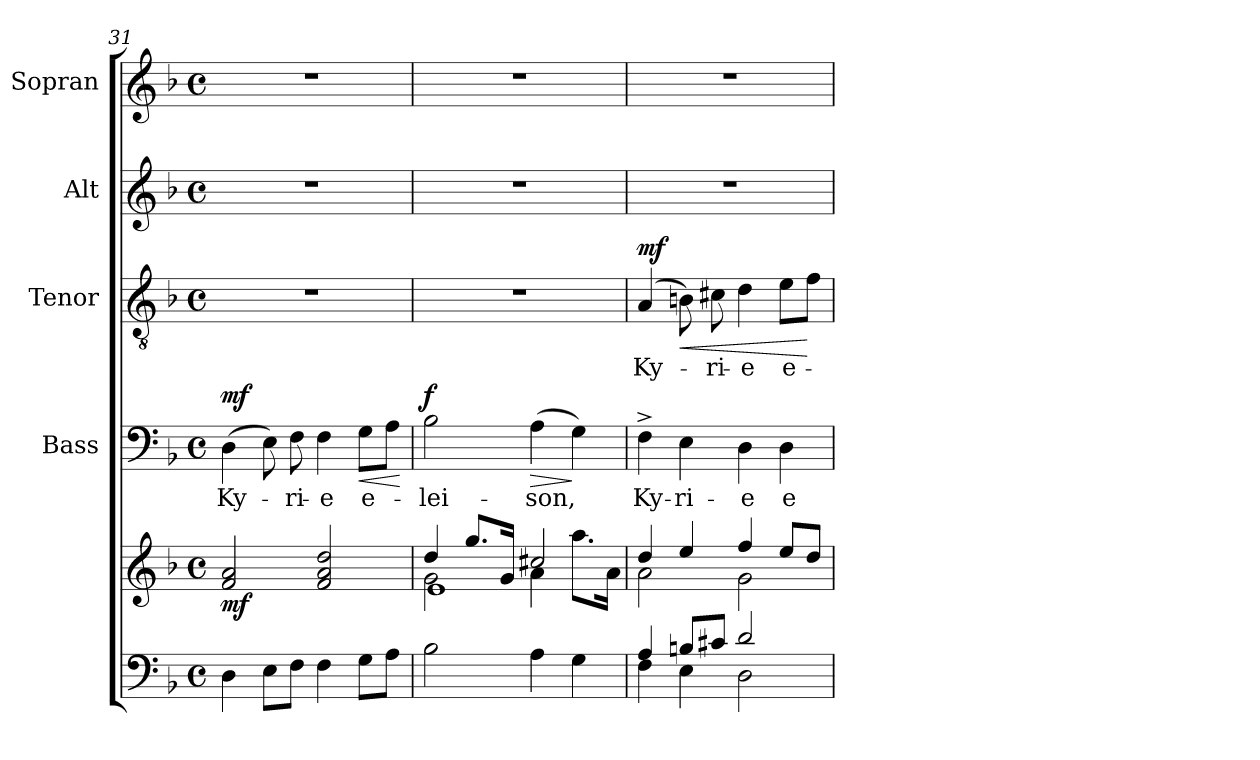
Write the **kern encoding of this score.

**kern	**kern	**dynam	**kern	**text	**dynam	**kern	**text	**dynam	**kern	**kern
*part5	*part5	*part5	*part4	*part4	*part4	*part3	*part3	*part3	*part2	*part1
*staff6	*staff5	*staff5/6	*staff4	*staff4	*staff4	*staff3	*staff3	*staff3	*staff2	*staff1
*	*	*	*I"Bass	*	*	*I"Tenor	*	*	*I"Alt	*I"Sopran
*	*	*	*I'B.	*	*	*I'T.	*	*	*I'A.	*I'S.
*clefF4	*clefG2	*	*clefF4	*	*	*clefGv2	*	*	*clefG2	*clefG2
*k[b-]	*k[b-]	*	*k[b-]	*	*	*k[b-]	*	*	*k[b-]	*k[b-]
*F:	*F:	*	*F:	*	*	*F:	*	*	*F:	*F:
*M4/4	*M4/4	*	*M4/4	*	*	*M4/4	*	*	*M4/4	*M4/4
*met(c)	*met(c)	*	*met(c)	*	*	*met(c)	*	*	*met(c)	*met(c)
=31	=31	=31	=31	=31	=31	=31	=31	=31	=31	=31
!	!	!LO:DY:b	!	!LO:LY:b	!LO:DY:a	!	!	!	!	!
4D\	2f/ 2a/	mf	(>4D\	Ky-	mf	1r	.	.	1r	1r
8E\L	.	.	8E\)	.	.	.	.	.	.	.
!	!	!	!	!LO:LY:b	!	!	!	!	!	!
8F\J	.	.	8F\	-ri-	.	.	.	.	.	.
!	!	!	!	!LO:LY:b	!	!	!	!	!	!
4F\	2f/ 2a/ 2dd/	.	4F\	-e	.	.	.	.	.	.
!	!	!	!	!LO:LY:b	!LO:HP:b	!	!	!	!	!
8G\L	.	.	8G\L	e-	<	.	.	.	.	.
8A\J	.	.	8A\J	.	.	.	.	.	.	.
.	.	.	.	.	[	.	.	.	.	.
=32	=32	=32	=32	=32	=32	=32	=32	=32	=32	=32
*	*^	*	*	*	*	*	*	*	*	*
*	*	*^	*	*	*	*	*	*	*	*	*
!	!	!	!	!	!	!LO:LY:b	!LO:DY:a	!	!	!	!	!
2B-\	4dd/	2g\	1e	.	2B-\	-lei-	f	1r	.	.	1r	1r
.	8.gg/L	.	.	.	.	.	.	.	.	.	.	.
.	16g/Jk	.	.	.	.	.	.	.	.	.	.	.
!	!	!	!	!	!	!LO:LY:b	!LO:HP:b	!	!	!	!	!
4A\	2cc#X/	4a\	.	.	(>4A\	-son,	>	.	.	.	.	.
4G\	.	8.aa\L	.	.	4G\)	.	]	.	.	.	.	.
.	.	16a\Jk	.	.	.	.	.	.	.	.	.	.
*	*	*v	*v	*	*	*	*	*	*	*	*	*
!!LO:PB:g=z
=33	=33	=33	=33	=33	=33	=33	=33	=33	=33	=33	=33
*^	*	*	*	*	*	*	*	*	*	*	*
!	!	!	!	!	!	!LO:LY:b	!	!	!LO:LY:b	!LO:DY:a	!	!
4A/	4F\	4dd/	2a\	.	4F^>\	Ky-	.	(4A/	Ky-	mf	1r	1r
!	!	!	!	!	!	!LO:LY:b	!	!	!	!LO:HP:b	!	!
8Bn/L	4E\	4ee/	.	.	4E\	-ri-	.	8Bn\)	.	<	.	.
!	!	!	!	!	!	!	!	!	!LO:LY:b	!	!	!
8c#X/J	.	.	.	.	.	.	.	8c#X\	-ri-	.	.	.
!	!	!	!	!	!	!LO:LY:b	!	!	!LO:LY:b	!	!	!
2d/	2D\	4ff/	2g\	.	4D\	-e	.	4d\	-e	.	.	.
!	!	!	!	!	!	!LO:LY:b	!	!	!LO:LY:b	!	!	!
.	.	8ee/L	.	.	4D\	e-	.	8e\L	e-	.	.	.
.	.	8dd/J	.	.	.	.	.	8f\J	.	[	.	.
*v	*v	*	*	*	*	*	*	*	*	*	*	*
*	*v	*v	*	*	*	*	*	*	*	*	*
=	=	=	=	=	=	=	=	=	=	=
*-	*-	*-	*-	*-	*-	*-	*-	*-	*-	*-
